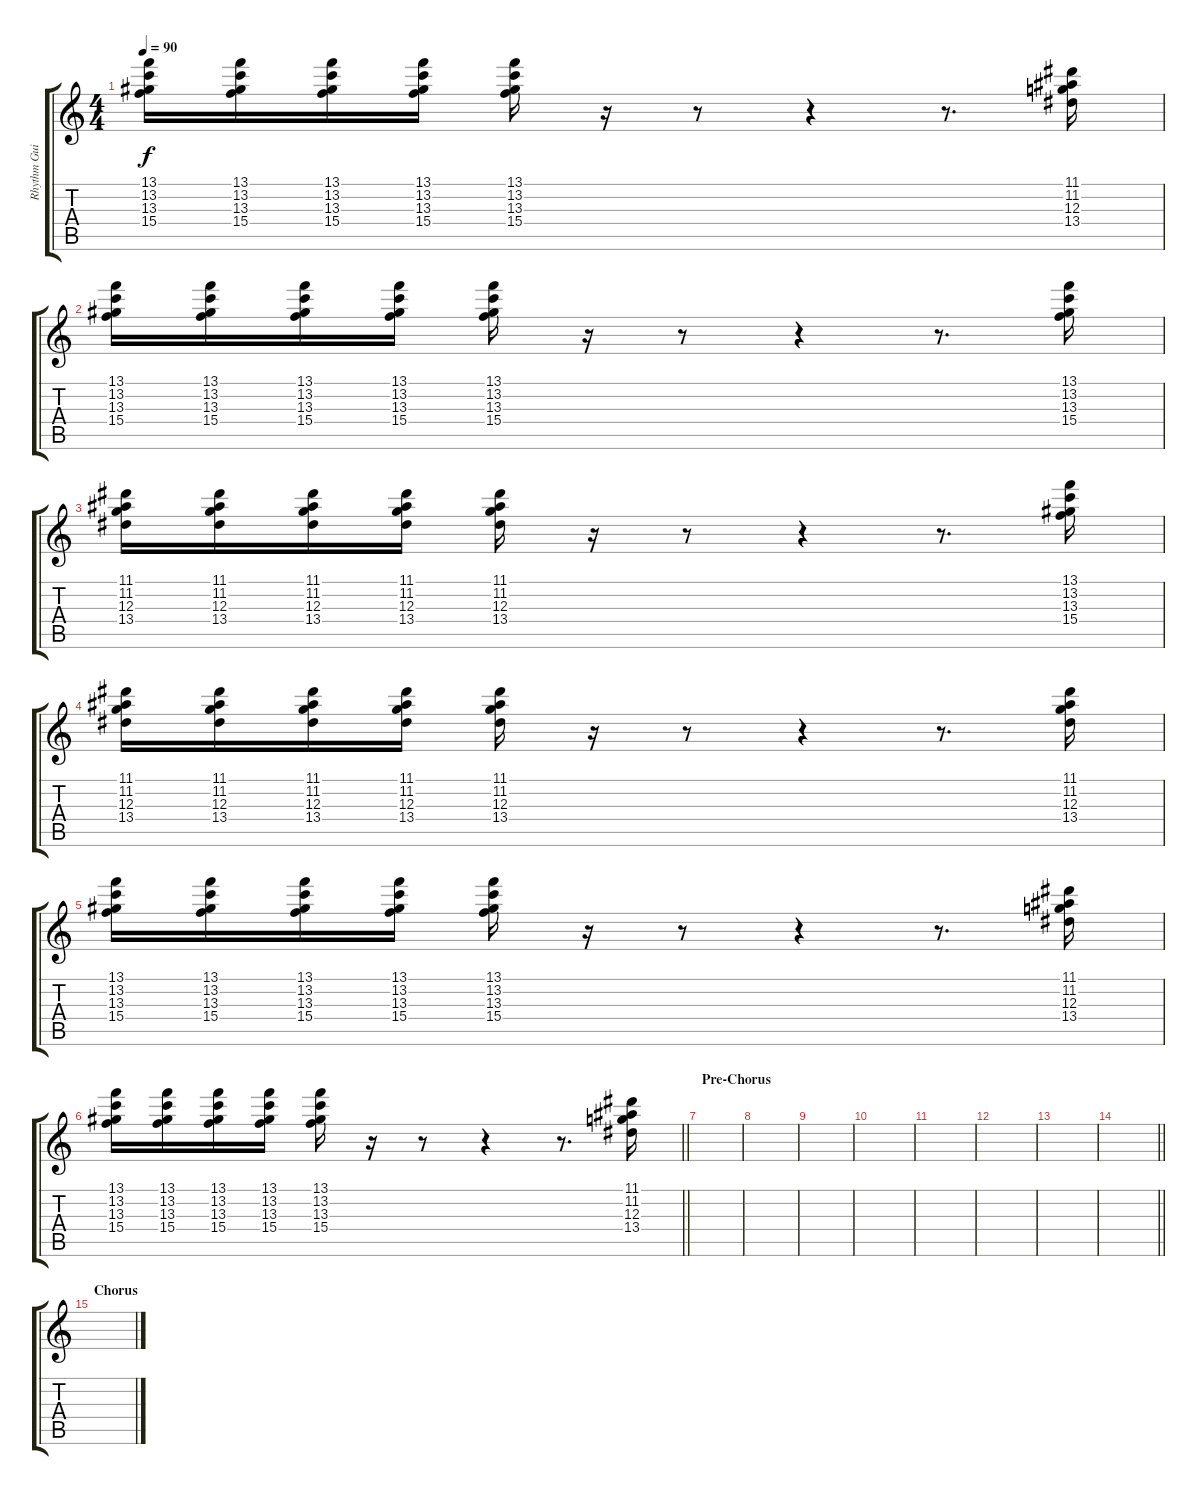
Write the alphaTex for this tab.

\track ("Rhythm Guitar" "Rhythm Gui") {instrument electricguitarjazz}
\staff {score tabs}
\tuning (E4 B3 G3 D3 A2 E2) {hide}
\ts (4 4)
\tempo 90
\clef g2
\ks c
(13.1 13.2 13.3 15.4).16{dy f} (13.1 13.2 13.3 15.4).16 (13.1 13.2 13.3 15.4).16 (13.1 13.2 13.3 15.4).16 (13.1 13.2 13.3 15.4).16 r.16 r.8 r.4 r.8{d} (11.1 11.2 12.3 13.4).16 |
(13.1 13.2 13.3 15.4).16 (13.1 13.2 13.3 15.4).16 (13.1 13.2 13.3 15.4).16 (13.1 13.2 13.3 15.4).16 (13.1 13.2 13.3 15.4).16 r.16 r.8 r.4 r.8{d} (13.1 13.2 13.3 15.4).16 |
(11.1 11.2 12.3 13.4).16 (11.1 11.2 12.3 13.4).16 (11.1 11.2 12.3 13.4).16 (11.1 11.2 12.3 13.4).16 (11.1 11.2 12.3 13.4).16 r.16 r.8 r.4 r.8{d} (13.1 13.2 13.3 15.4).16 |
(11.1 11.2 12.3 13.4).16 (11.1 11.2 12.3 13.4).16 (11.1 11.2 12.3 13.4).16 (11.1 11.2 12.3 13.4).16 (11.1 11.2 12.3 13.4).16 r.16 r.8 r.4 r.8{d} (11.1 11.2 12.3 13.4).16 |
(13.1 13.2 13.3 15.4).16 (13.1 13.2 13.3 15.4).16 (13.1 13.2 13.3 15.4).16 (13.1 13.2 13.3 15.4).16 (13.1 13.2 13.3 15.4).16 r.16 r.8 r.4 r.8{d} (11.1 11.2 12.3 13.4).16 |
\barLineRight lightlight
(13.1 13.2 13.3 15.4).16 (13.1 13.2 13.3 15.4).16 (13.1 13.2 13.3 15.4).16 (13.1 13.2 13.3 15.4).16 (13.1 13.2 13.3 15.4).16 r.16 r.8 r.4 r.8{d} (11.1 11.2 12.3 13.4).16 |
\section ("" "Pre-Chorus")
|
|
|
|
|
|
|
\barLineRight lightlight
|
\section ("" "Chorus")
